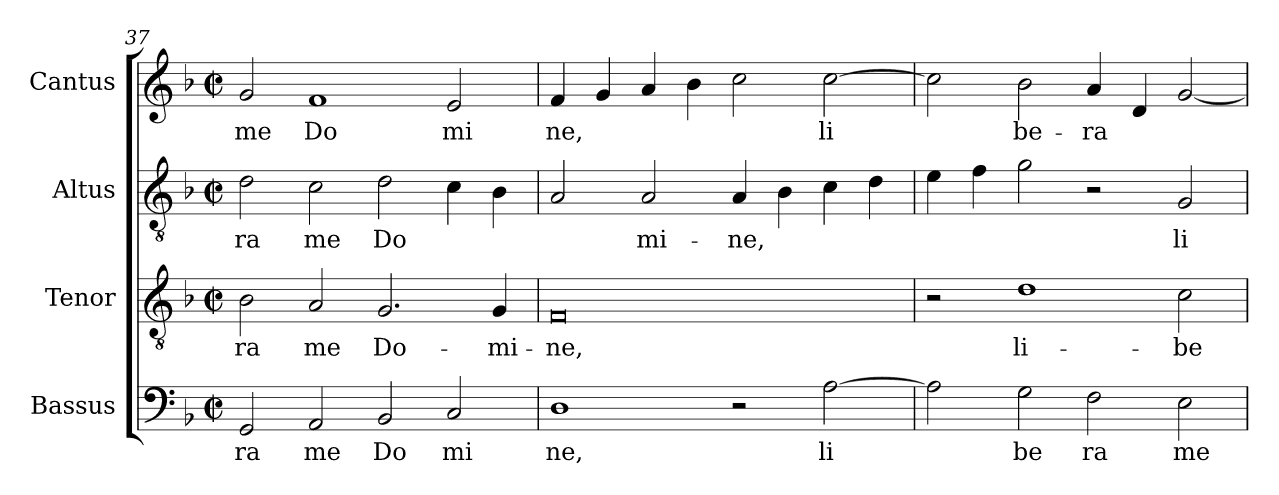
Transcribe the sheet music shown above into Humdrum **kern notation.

**kern	**text	**kern	**text	**kern	**text	**kern	**text
*part4	*part4	*part3	*part3	*part2	*part2	*part1	*part1
*staff4	*staff4	*staff3	*staff3	*staff2	*staff2	*staff1	*staff1
*I"Bassus	*	*I"Tenor	*	*I"Altus	*	*I"Cantus	*
*clefF4	*	*clefGv2	*	*clefGv2	*	*clefG2	*
*k[b-]	*	*k[b-]	*	*k[b-]	*	*k[b-]	*
*F:	*	*F:	*	*F:	*	*F:	*
*M2/2	*	*M2/2	*	*M2/2	*	*M2/2	*
*met(c|)	*	*met(c|)	*	*met(c|)	*	*met(c|)	*
=37	=37	=37	=37	=37	=37	=37	=37
!	!LO:LY:b:cj	!	!LO:LY:b:cj	!	!LO:LY:b:cj	!	!LO:LY:b:cj
2GG/	ra	2B-\	-ra	2d\	ra	2g/	me
!	!LO:LY:b:cj	!	!LO:LY:b:cj	!	!LO:LY:b:cj	!	!LO:LY:b:cj
2AA/	me	2A/	me	2c\	me	1f	Do
!	!LO:LY:b:cj	!	!LO:LY:b:cj	!	!LO:LY:b:cj	!	!
2BB-/	Do	2.G/	Do-	2d\	Do	.	.
!	!LO:LY:b:cj	!	!	!	!LO:LY:b:cj	!	!LO:LY:b:cj
2C/	mi	.	.	4c\	.	2e/	mi
!	!	!	!LO:LY:b:cj	!	!LO:LY:b:cj	!	!
.	.	4G/	-mi-	4B-\	.	.	.
!!LO:LB:g=z
=38	=38	=38	=38	=38	=38	=38	=38
!	!LO:LY:b:cj	!	!LO:LY:b:cj	!	!LO:LY:b:cj	!	!LO:LY:b:cj
1D	ne,	0F	-ne,	2A/	.	4f/	ne,
!	!	!	!	!	!	!	!LO:LY:b:cj
.	.	.	.	.	.	4g/	.
!	!	!	!	!	!LO:LY:b:cj	!	!LO:LY:b:cj
.	.	.	.	2A/	mi-	4a/	.
!	!	!	!	!	!	!	!LO:LY:b:cj
.	.	.	.	.	.	4b-\	.
!	!	!	!	!	!LO:LY:b:cj	!	!LO:LY:b:cj
2r	.	.	.	4A/	-ne,	2cc\	.
!	!	!	!	!	!LO:LY:b:cj	!	!
.	.	.	.	4B-\	.	.	.
!	!LO:LY:b:cj	!	!	!	!LO:LY:b:cj	!	!LO:LY:b:cj
[>2A\	li	.	.	4c\	.	[>2cc\	li-
!	!	!	!	!	!LO:LY:b:cj	!	!
.	.	.	.	4d\	.	.	.
=39	=39	=39	=39	=39	=39	=39	=39
!	!LO:LY:b:cj	!	!	!	!LO:LY:b:cj	!	!LO:LY:b:cj
2A\]	.	2r	.	4e\	.	2cc\]	--
!	!	!	!	!	!LO:LY:b:cj	!	!
.	.	.	.	4f\	.	.	.
!	!LO:LY:b:cj	!	!LO:LY:b:cj	!	!LO:LY:b:cj	!	!LO:LY:b:cj
2G\	be	1d	li-	2g\	.	2b-\	-be-
!	!LO:LY:b:cj	!	!	!	!	!	!LO:LY:b:cj
2F\	ra	.	.	2r	.	4a/	-ra
!	!	!	!	!	!	!	!LO:LY:b:cj
.	.	.	.	.	.	4d/	.
!	!LO:LY:b:cj	!	!LO:LY:b:cj	!	!LO:LY:b:cj	!	!LO:LY:b:cj
2E\	me	2c\	-be-	2G/	li-	[<2g/	.
=	=	=	=	=	=	=	=
*-	*-	*-	*-	*-	*-	*-	*-
